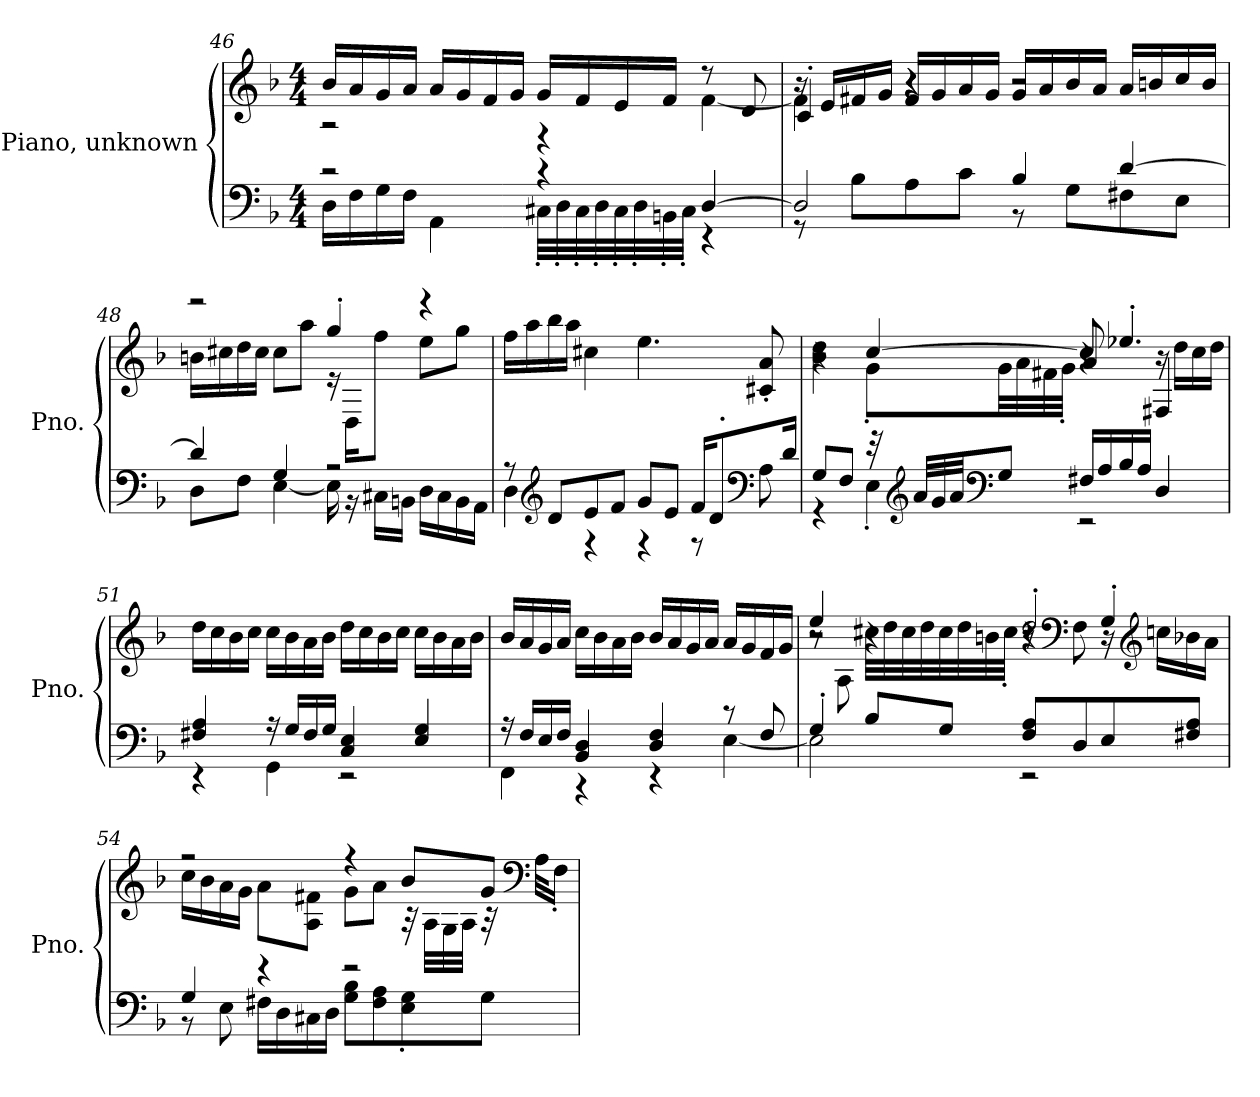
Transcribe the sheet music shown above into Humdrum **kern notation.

**kern	**kern
*part1	*part1
*staff2	*staff1
*I"Piano, unknown	*
*I'Pno.	*
*clefF4	*clefG2
*k[b-]	*k[b-]
*M4/4	*M4/4
=46	=46
*^	*^
2r	16D\LL	16b-/LL	2r
.	16F\	16a/	.
.	16G\	16g/	.
.	16F\JJ	16a/JJ	.
.	4AA\	16a/LL	.
.	.	16g/	.
.	.	16f/	.
.	.	16g/JJ	.
4r	32C#X'\LLL	16g/LL	4r
.	32D'\	.	.
.	32C#'\	16f/	.
.	32D'\	.	.
.	32C#'\	16e/	.
.	32D'\	.	.
.	32BBn'\	16f/JJ	.
.	32C#'\JJJ	.	.
[4D/	4r	8r	[4f\
.	.	8d/	.
!!LO:LB:g=z
=47	=47	=47	=47
*	*	*	*^
2D/]	8r	16r	4f\]	4c'/
.	.	16e/LL	.	.
.	8B-\L	16f#X/	.	.
.	.	16g/JJ	.	.
.	8A\	16f#/LL	4r	4r
.	.	16g/	.	.
.	8c\J	16a/	.	.
.	.	16g/JJ	.	.
4B-/	8r	16g/LL	2r	2r
.	.	16a/	.	.
.	8G\L	16b-/	.	.
.	.	16a/JJ	.	.
[4d/	8F#X\	16a/LL	.	.
.	.	16bn/	.	.
.	8E\J	16cc/	.	.
.	.	16b/JJ	.	.
*	*	*	*v	*v
=48	=48	=48	=48
4d/]	8D\L	2r	16bn\LL
.	.	.	16cc#X\
.	8F\J	.	16dd\
.	.	.	16cc#\JJ
4G/	[4E\	.	8cc#\L
.	.	.	8aa\J
2r	16E\]	4gg'/	16r
.	16r	.	16D\KL
.	16C#X\LL	.	8ff\J
.	16BBn\JJ	.	.
.	16D\LL	4r	8ee\L
.	16C#\	.	.
.	16BB\	.	8gg\J
.	16AA\JJ	.	.
*	*	*v	*v
!!LO:LB:g=z
=49	=49	=49
8r	4D\	16ff\LL
.	.	16aa\
*clefG2	*	*
8d/L	.	16bb-\
.	.	16aa\JJ
8e/	4r	4cc#X\
8f/J	.	.
8g/L	4r	4.ee\
8e/J	.	.
16f/KL	8r	.
8d'/	.	.
*clefF4	*	*
.	8A\	8c#X/' 8a/'
16d/Jk	.	.
=50	=50	=50
*	*	*^
*	*	*	*^
8G/L	4r	4r	4b-\ 4dd\	2r
8F/J	.	.	.	.
32r	4E'\	[4cc/	8g'\L	.
*clefG2	*	*	*	*
32a/LLL	.	.	.	.
32g/	.	.	.	.
32a/JJ	.	.	.	.
*clefF4	*	*	*	*
8G/J	.	.	32g\LL	.
.	.	.	32a\	.
.	.	.	32f#X\	.
.	.	.	32g'\JJJ	.
16F#X/LL	2r	8cc/]	4r	4a/
16A/	.	.	.	.
16B-/	.	4.ee-X'/	.	.
16A/JJ	.	.	.	.
4D/	.	.	16r	4F#X/
.	.	.	16dd\LL	.
.	.	.	16cc\	.
.	.	.	16dd\JJ	.
*	*	*v	*v	*v
!!LO:PB:g=z
=51	=51	=51
4F#X/ 4A/	4r	16dd\LL
.	.	16cc\
.	.	16b-\
.	.	16cc\JJ
16r	4GG\	16cc\LL
16G/LL	.	16b-\
16F#/	.	16a\
16G/JJ	.	16b-\JJ
4C/ 4E/	2r	16dd\LL
.	.	16cc\
.	.	16b-\
.	.	16cc\JJ
4E/ 4G/	.	16cc\LL
.	.	16b-\
.	.	16a\
.	.	16b-\JJ
=52	=52	=52
16r	4FF\	16b-/LL
16F/LL	.	16a/
16E/	.	16g/
16F/JJ	.	16a/JJ
4BB-/ 4D/	4r	16cc\LL
.	.	16b-\
.	.	16a\
.	.	16b-\JJ
4D/ 4F/	4r	16b-/LL
.	.	16a/
.	.	16g/
.	.	16a/JJ
8r	[4E\	16a/LL
.	.	16g/
8F/	.	16f/
.	.	16g/JJ
!!LO:LB:g=z
=53	=53	=53
*	*	*^
*	*	*	*^
4G'/	2E\]	4ee/	8r	2r
.	.	.	8A\	.
8B-/L	.	4r	32cc#X\LLL	.
.	.	.	32dd\	.
.	.	.	32cc#\	.
.	.	.	32dd\	.
8G/J	.	.	32cc#\	.
.	.	.	32dd\	.
.	.	.	32bn\	.
.	.	.	32cc#'\JJJ	.
8F/ 8A/L	2r	2dd'/	8r	4r
*	*	*clefF4	*	*
8D/	.	.	8F\	.
8E/	.	.	16r	4G'/
*	*	*clefG2	*	*
.	.	.	16ccn\LL	.
8F#X/ 8A/J	.	.	16b-X\	.
.	.	.	16a\JJ	.
*	*	*	*v	*v
=54	=54	=54	=54
4G/	8r	2r	16cc\LL
.	.	.	16b-\
.	8E\	.	16a\
.	.	.	16g\JJ
4r	16F#X\LL	.	8a\L
.	16D\	.	.
.	16C#X\	.	8A\ 8f#X\J
.	16D\JJ	.	.
2r	8G\ 8B-\L	4r	8g\L
.	8F#\ 8A\	.	8a\J
.	8E\' 8G\'	8b-/L	32r
.	.	.	32A\LLL
.	.	.	32G\
.	.	.	32A\JJJ
.	8G\J	8g/J	32r
*	*	*clefF4	*
.	.	.	32A\KLL
.	.	.	16F'\JJ
*v	*v	*	*
*	*v	*v
=	=
*-	*-
